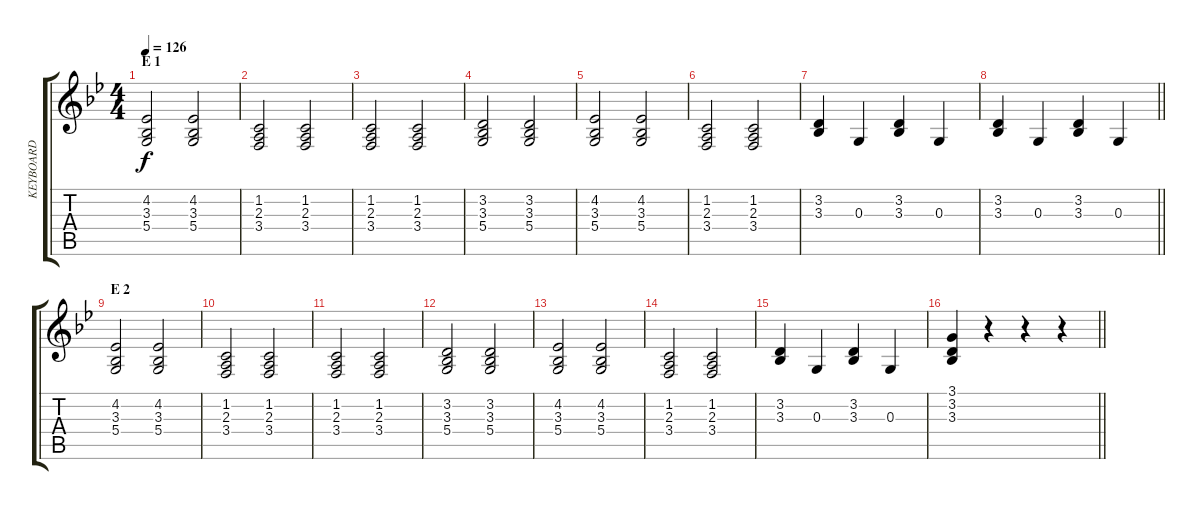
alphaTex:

\track ("KEYBOARD" "KEYBOARD") {instrument acousticgrandpiano}
\staff {score tabs}
\tuning (E4 B3 G3 D3 A2 E2) {hide}
\ts (4 4)
\section ("" "E 1")
\tempo 126
\clef g2
\ks bb
(4.2 3.3 5.4).2{dy f} (4.2 3.3 5.4).2 |
(1.2 2.3 3.4).2 (1.2 2.3 3.4).2 |
(1.2 2.3 3.4).2 (1.2 2.3 3.4).2 |
(3.2 3.3 5.4).2 (3.2 3.3 5.4).2 |
(4.2 3.3 5.4).2 (4.2 3.3 5.4).2 |
(1.2 2.3 3.4).2 (1.2 2.3 3.4).2 |
(3.2 3.3).4 0.3.4 (3.2 3.3).4 0.3.4 |
\barLineRight lightlight
(3.2 3.3).4 0.3.4 (3.2 3.3).4 0.3.4 |
\section ("" "E 2")
(4.2 3.3 5.4).2 (4.2 3.3 5.4).2 |
(1.2 2.3 3.4).2 (1.2 2.3 3.4).2 |
(1.2 2.3 3.4).2 (1.2 2.3 3.4).2 |
(3.2 3.3 5.4).2 (3.2 3.3 5.4).2 |
(4.2 3.3 5.4).2 (4.2 3.3 5.4).2 |
(1.2 2.3 3.4).2 (1.2 2.3 3.4).2 |
(3.2 3.3).4 0.3.4 (3.2 3.3).4 0.3.4 |
\barLineRight lightlight
(3.1 3.2 3.3).4 r.4 r.4 r.4
